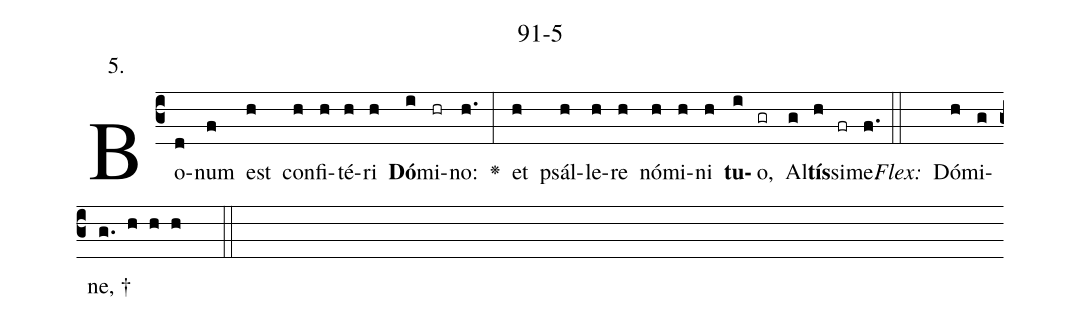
name: 91-5;
annotation: 5.;
%%
(c3)Bo(d)num(f) est(h) con(h)fi(h)té(h)ri(h) <b>Dó</b>(i)mi(hr)no:(h.) <v>\greheightstar</v>(:) et(h) psál(h)le(h)re(h) nó(h)mi(h)ni(h) <b>tu</b>(i)o,(gr) Al(g)<b>tís</b>(h)si(fr)me.(f.) (::)
<i>Flex:</i>()  Dó(h)mi(g)ne, †(g. h h h  ::)

%E(h) u(h) o(i) u(g) a(h) e.(f.) (::)
